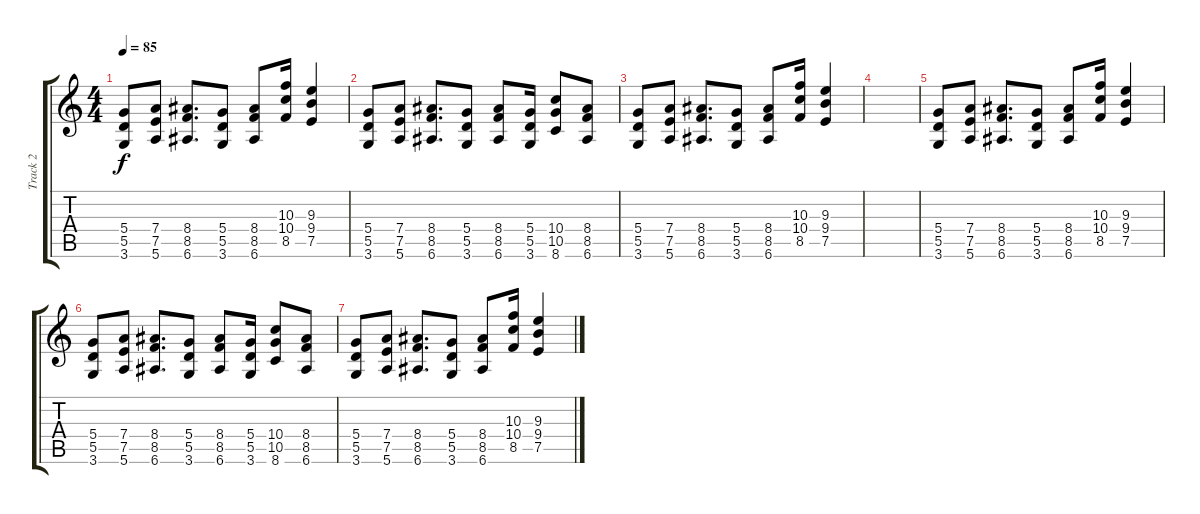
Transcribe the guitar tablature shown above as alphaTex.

\track ("Track 2" "Track 2") {instrument electricguitarclean}
\staff {score tabs}
\tuning (E4 B3 G3 D3 A2 E2) {hide}
\ts (4 4)
\tempo 85
\clef g2
\ks c
(5.4 5.5 3.6).8{dy f} (7.4 7.5 5.6).8 (8.4 8.5 6.6).8{d} (5.4 5.5 3.6).8 (8.4 8.5 6.6).8 (10.3 10.4 8.5).16 (9.3 9.4 7.5).4 |
(5.4 5.5 3.6).8 (7.4 7.5 5.6).8 (8.4 8.5 6.6).8{d} (5.4 5.5 3.6).8 (8.4 8.5 6.6).8 (5.4 5.5 3.6).16 (10.4 10.5 8.6).8 (8.4 8.5 6.6).8 |
(5.4 5.5 3.6).8 (7.4 7.5 5.6).8 (8.4 8.5 6.6).8{d} (5.4 5.5 3.6).8 (8.4 8.5 6.6).8 (10.3 10.4 8.5).16 (9.3 9.4 7.5).4 |
|
(5.4 5.5 3.6).8 (7.4 7.5 5.6).8 (8.4 8.5 6.6).8{d} (5.4 5.5 3.6).8 (8.4 8.5 6.6).8 (10.3 10.4 8.5).16 (9.3 9.4 7.5).4 |
(5.4 5.5 3.6).8 (7.4 7.5 5.6).8 (8.4 8.5 6.6).8{d} (5.4 5.5 3.6).8 (8.4 8.5 6.6).8 (5.4 5.5 3.6).16 (10.4 10.5 8.6).8 (8.4 8.5 6.6).8 |
(5.4 5.5 3.6).8 (7.4 7.5 5.6).8 (8.4 8.5 6.6).8{d} (5.4 5.5 3.6).8 (8.4 8.5 6.6).8 (10.3 10.4 8.5).16 (9.3 9.4 7.5).4
